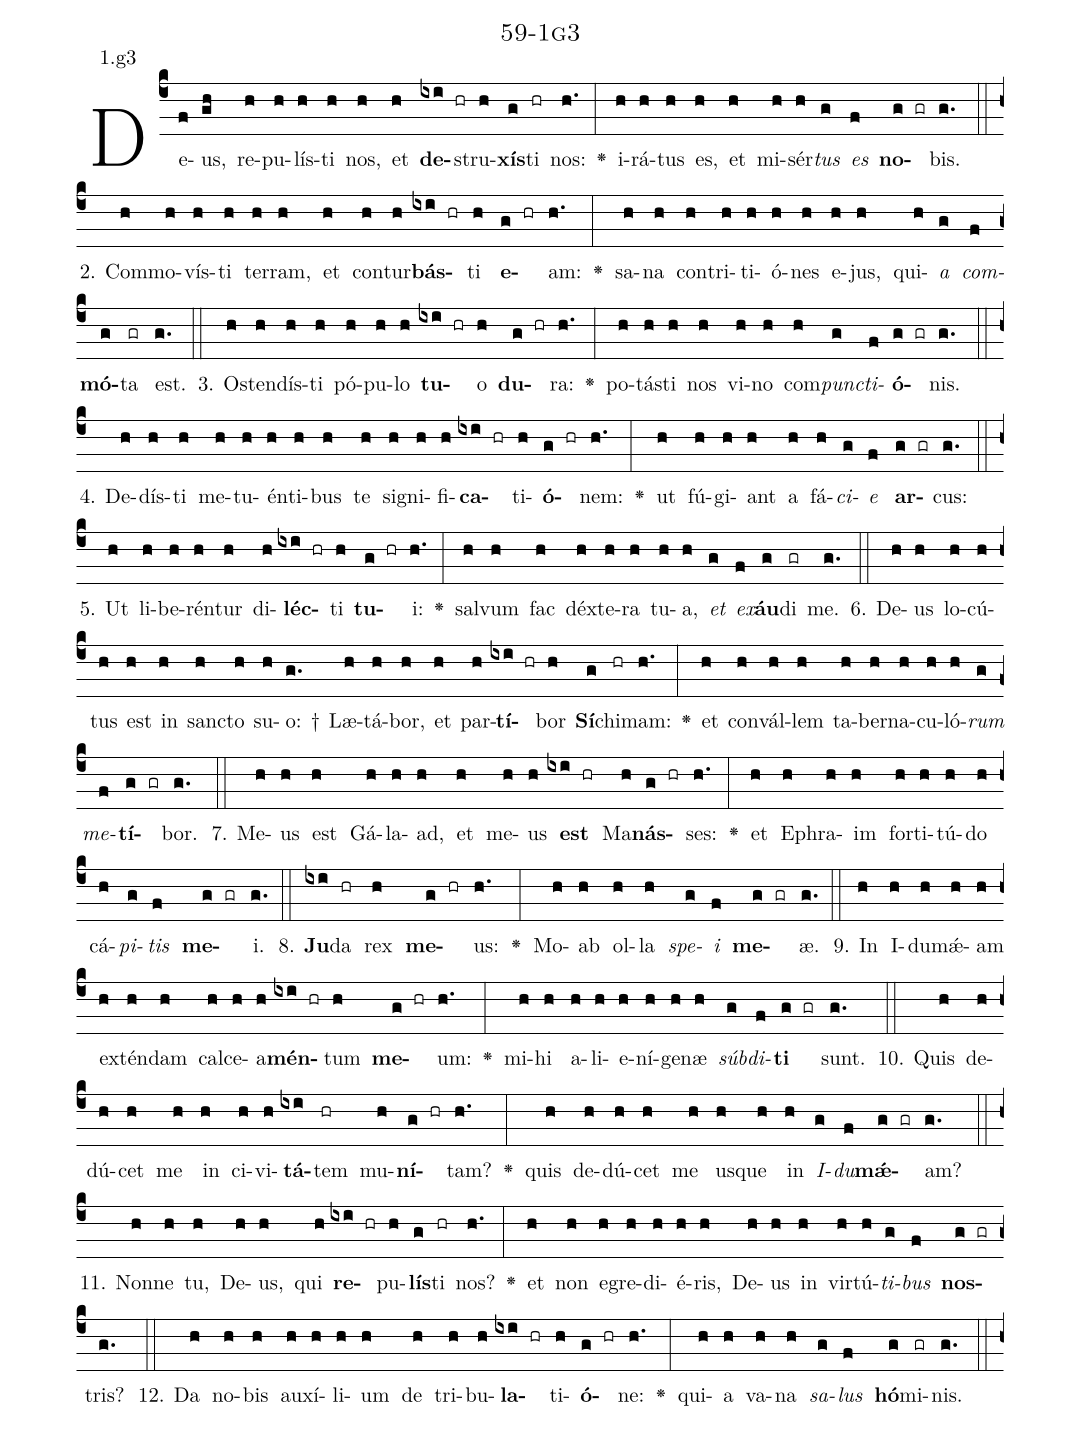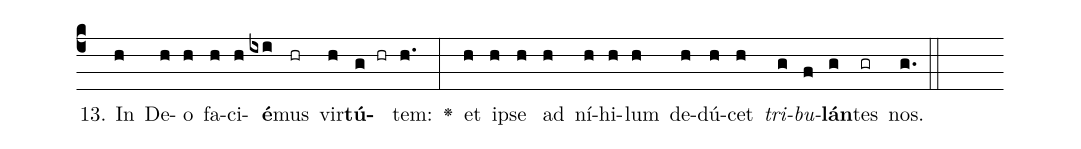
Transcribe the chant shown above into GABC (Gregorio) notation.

name: 59-1g3;
annotation: 1.g3;
%%
(c4)De(f)us,(gh) re(h)pu(h)lís(h)ti(h) nos,(h) et(h) <b>de</b>(ixi hr)stru(h)<b>xís</b>(g)ti(hr) nos:(h.) <v>\greheightstar</v>(:) i(h)rá(h)tus(h) es,(h) et(h) mi(h)sér(h)<i>tus</i>(g) <i>es</i>(f) <b>no</b>(g gr)bis.(g.) (::)
2. Com(h)mo(h)vís(h)ti(h) ter(h)ram,(h) et(h) con(h)tur(h)<b>bás</b>(ixi hr)ti(h) <b>e</b>(g hr)am:(h.) <v>\greheightstar</v>(:) sa(h)na(h) con(h)tri(h)ti(h)ó(h)nes(h) e(h)jus,(h) qui(h)<i>a</i>(g) <i>com</i>(f)<b>mó</b>(g)ta(gr) est.(g.) (::)
3. Os(h)ten(h)dís(h)ti(h) pó(h)pu(h)lo(h) <b>tu</b>(ixi hr)o(h) <b>du</b>(g hr)ra:(h.) <v>\greheightstar</v>(:) po(h)tás(h)ti(h) nos(h) vi(h)no(h) com(h)<i>punc</i>(g)<i>ti</i>(f)<b>ó</b>(g gr)nis.(g.) (::)
4. De(h)dís(h)ti(h) me(h)tu(h)én(h)ti(h)bus(h) te(h) si(h)gni(h)fi(h)<b>ca</b>(ixi hr)ti(h)<b>ó</b>(g hr)nem:(h.) <v>\greheightstar</v>(:) ut(h) fú(h)gi(h)ant(h) a(h) fá(h)<i>ci</i>(g)<i>e</i>(f) <b>ar</b>(g gr)cus:(g.) (::)
5. Ut(h) li(h)be(h)rén(h)tur(h) di(h)<b>léc</b>(ixi hr)ti(h) <b>tu</b>(g hr)i:(h.) <v>\greheightstar</v>(:) sal(h)vum(h) fac(h) déx(h)te(h)ra(h) tu(h)a,(h) <i>et</i>(g) <i>ex</i>(f)<b>áu</b>(g)di(gr) me.(g.) (::)
6. De(h)us(h) lo(h)cú(h)tus(h) est(h) in(h) sanc(h)to(h) su(h)o: †(g.) Læ(h)tá(h)bor,(h) et(h) par(h)<b>tí</b>(ixi hr)bor(h) <b>Sí</b>(g)chi(hr)mam:(h.) <v>\greheightstar</v>(:) et(h) con(h)vál(h)lem(h) ta(h)ber(h)na(h)cu(h)ló(h)<i>rum</i>(g) <i>me</i>(f)<b>tí</b>(g gr)bor.(g.) (::)
7. Me(h)us(h) est(h) Gá(h)la(h)ad,(h) et(h) me(h)us(h) <b>est</b>(ixi hr) Ma(h)<b>nás</b>(g hr)ses:(h.) <v>\greheightstar</v>(:) et(h) E(h)phra(h)im(h) for(h)ti(h)tú(h)do(h) cá(h)<i>pi</i>(g)<i>tis</i>(f) <b>me</b>(g gr)i.(g.) (::)
8. <b>Ju</b>(ixi)da(hr) rex(h) <b>me</b>(g hr)us:(h.) <v>\greheightstar</v>(:) Mo(h)ab(h) ol(h)la(h) <i>spe</i>(g)<i>i</i>(f) <b>me</b>(g gr)æ.(g.) (::)
9. In(h) I(h)du(h)mǽ(h)am(h) ex(h)tén(h)dam(h) cal(h)ce(h)a(h)<b>mén</b>(ixi hr)tum(h) <b>me</b>(g hr)um:(h.) <v>\greheightstar</v>(:) mi(h)hi(h) a(h)li(h)e(h)ní(h)ge(h)næ(h) <i>súb</i>(g)<i>di</i>(f)<b>ti</b>(g gr) sunt.(g.) (::)
10. Quis(h) de(h)dú(h)cet(h) me(h) in(h) ci(h)vi(h)<b>tá</b>(ixi)tem(hr) mu(h)<b>ní</b>(g hr)tam?(h.) <v>\greheightstar</v>(:) quis(h) de(h)dú(h)cet(h) me(h) us(h)que(h) in(h) <i>I</i>(g)<i>du</i>(f)<b>mǽ</b>(g gr)am?(g.) (::)
11. Non(h)ne(h) tu,(h) De(h)us,(h) qui(h) <b>re</b>(ixi hr)pu(h)<b>lís</b>(g)ti(hr) nos?(h.) <v>\greheightstar</v>(:) et(h) non(h) e(h)gre(h)di(h)é(h)ris,(h) De(h)us(h) in(h) vir(h)tú(h)<i>ti</i>(g)<i>bus</i>(f) <b>nos</b>(g gr)tris?(g.) (::)
12. Da(h) no(h)bis(h) au(h)xí(h)li(h)um(h) de(h) tri(h)bu(h)<b>la</b>(ixi hr)ti(h)<b>ó</b>(g hr)ne:(h.) <v>\greheightstar</v>(:) qui(h)a(h) va(h)na(h) <i>sa</i>(g)<i>lus</i>(f) <b>hó</b>(g)mi(gr)nis.(g.) (::)
13. In(h) De(h)o(h) fa(h)ci(h)<b>é</b>(ixi)mus(hr) vir(h)<b>tú</b>(g hr)tem:(h.) <v>\greheightstar</v>(:) et(h) ip(h)se(h) ad(h) ní(h)hi(h)lum(h) de(h)dú(h)cet(h) <i>tri</i>(g)<i>bu</i>(f)<b>lán</b>(g)tes(gr) nos.(g.) (::)
